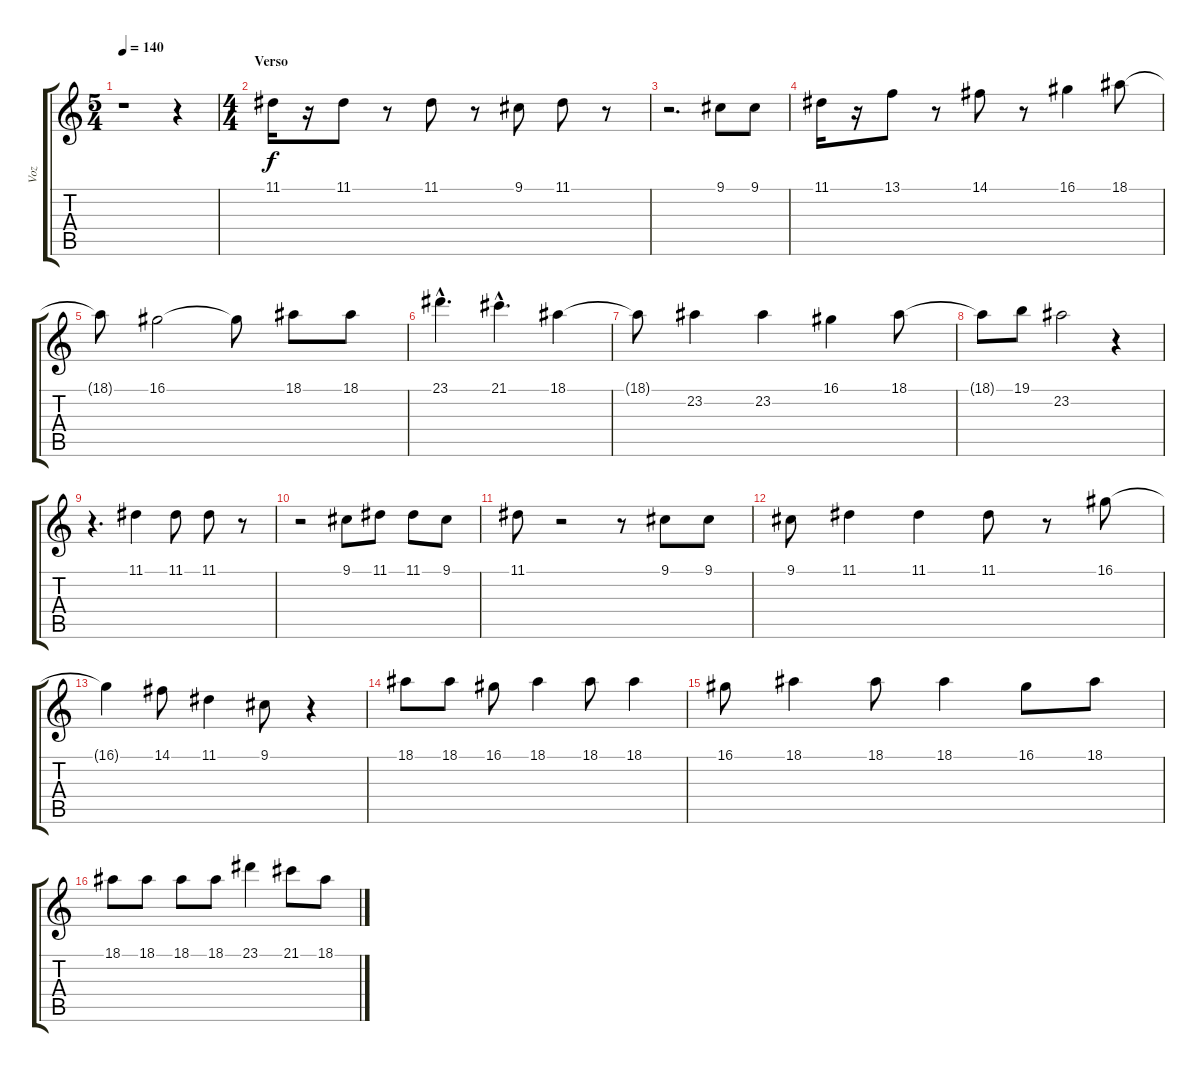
\track ("Voz" "Voz") {instrument lead6voice}
\staff {score tabs}
\tuning (E4 B3 G3 D3 A2 E2) {hide}
\ts (5 4)
\tempo 140
\clef g2
\ks c
r.1{dy f} r.4 |
\ts (4 4)
\section ("" "Verso")
11.1.16 r.16 11.1.8 r.8 11.1.8 r.8 9.1.8 11.1.8 r.8 |
r.2{d} 9.1.8 9.1.8 |
11.1.16 r.16 13.1.8 r.8 14.1.8 r.8 16.1.4 18.1.8 |
18.1{t}.8 16.1.2 16.1{t}.8 18.1.8 18.1.8 |
23.1{hac}.4{d} 21.1{hac}.4{d} 18.1.4 |
18.1{t}.8 23.2.4 23.2.4 16.1.4 18.1.8 |
18.1{t}.8 19.1.8 23.2.2 r.4 |
r.4{d} 11.1.4 11.1.8 11.1.8 r.8 |
r.2 9.1.8 11.1.8 11.1.8 9.1.8 |
11.1.8 r.2 r.8 9.1.8 9.1.8 |
9.1.8 11.1.4 11.1.4 11.1.8 r.8 16.1.8 |
16.1{t}.4 14.1.8 11.1.4 9.1.8 r.4 |
18.1.8 18.1.8 16.1.8 18.1.4 18.1.8 18.1.4 |
16.1.8 18.1.4 18.1.8 18.1.4 16.1.8 18.1.8 |
18.1.8 18.1.8 18.1.8 18.1.8 23.1.4 21.1.8 18.1.8
